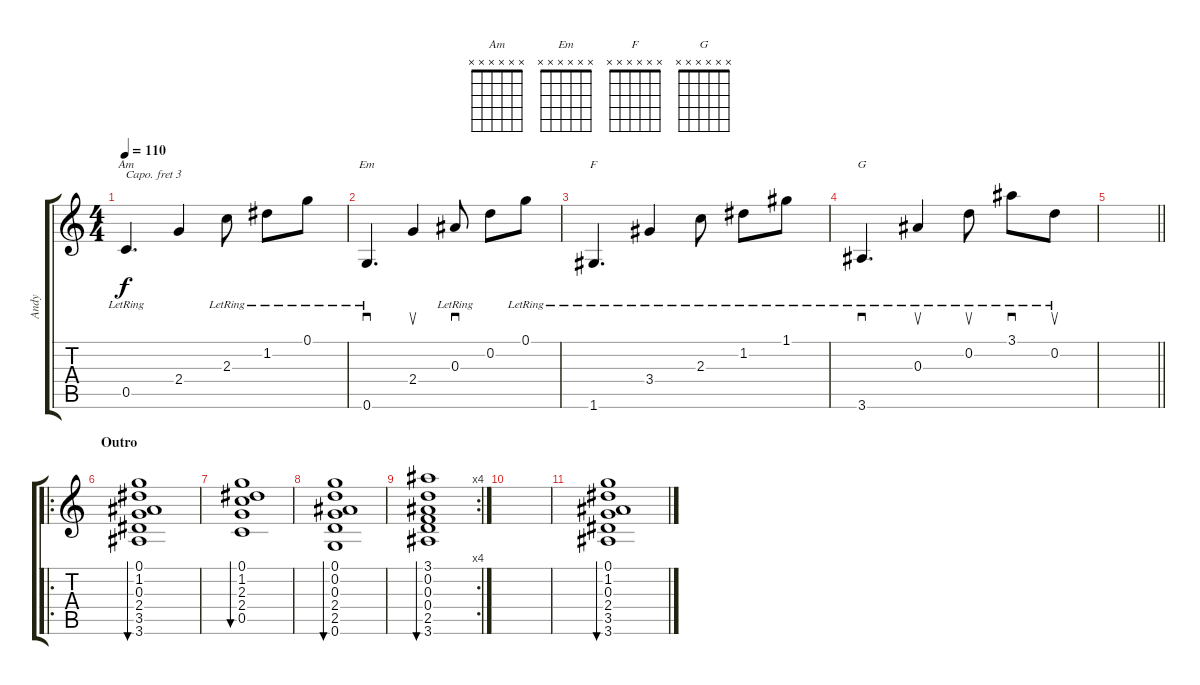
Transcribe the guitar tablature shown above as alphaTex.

\track ("Andy" "Andy") {instrument electricguitarjazz}
\staff {score tabs}
\capo 3
\tuning (E4 B3 G3 D3 A2 E2) {hide}
\chord ("Am" x x x x x x)
\chord ("Em" x x x x x x)
\chord ("F" x x x x x x)
\chord ("G" x x x x x x)
\ts (4 4)
\tempo 110
\clef g2
\ks c
0.5{lr}.4{d ch "Am" dy f} 2.4.4 2.3{lr}.8 1.2{lr}.8 0.1{lr}.8 |
0.6{lr}.4{d sd ch "Em"} 2.4.4{su} 0.3{lr}.8{sd} 0.2.8 0.1{lr}.8 |
1.6{lr}.4{d ch "F"} 3.4{lr}.4 2.3{lr}.8 1.2{lr}.8 1.1{lr}.8 |
3.6{lr}.4{d sd ch "G"} 0.3{lr}.4{su} 0.2{lr}.8{su} 3.1{lr}.8{sd} 0.2{lr}.8{su} |
\barLineRight lightlight
|
\ro
\section ("" "Outro")
(0.1 1.2 0.3 2.4 3.5 3.6).1{bu 480} |
(0.1 1.2 2.3 2.4 0.5).1{bu 480} |
(0.1 0.2 0.3 2.4 2.5 0.6).1{bu 480} |
\rc 4
(3.1 0.2 0.3 0.4 2.5 3.6).1{bu 480} |
|
(0.1 1.2 0.3 2.4 3.5 3.6).1{bu 480}
